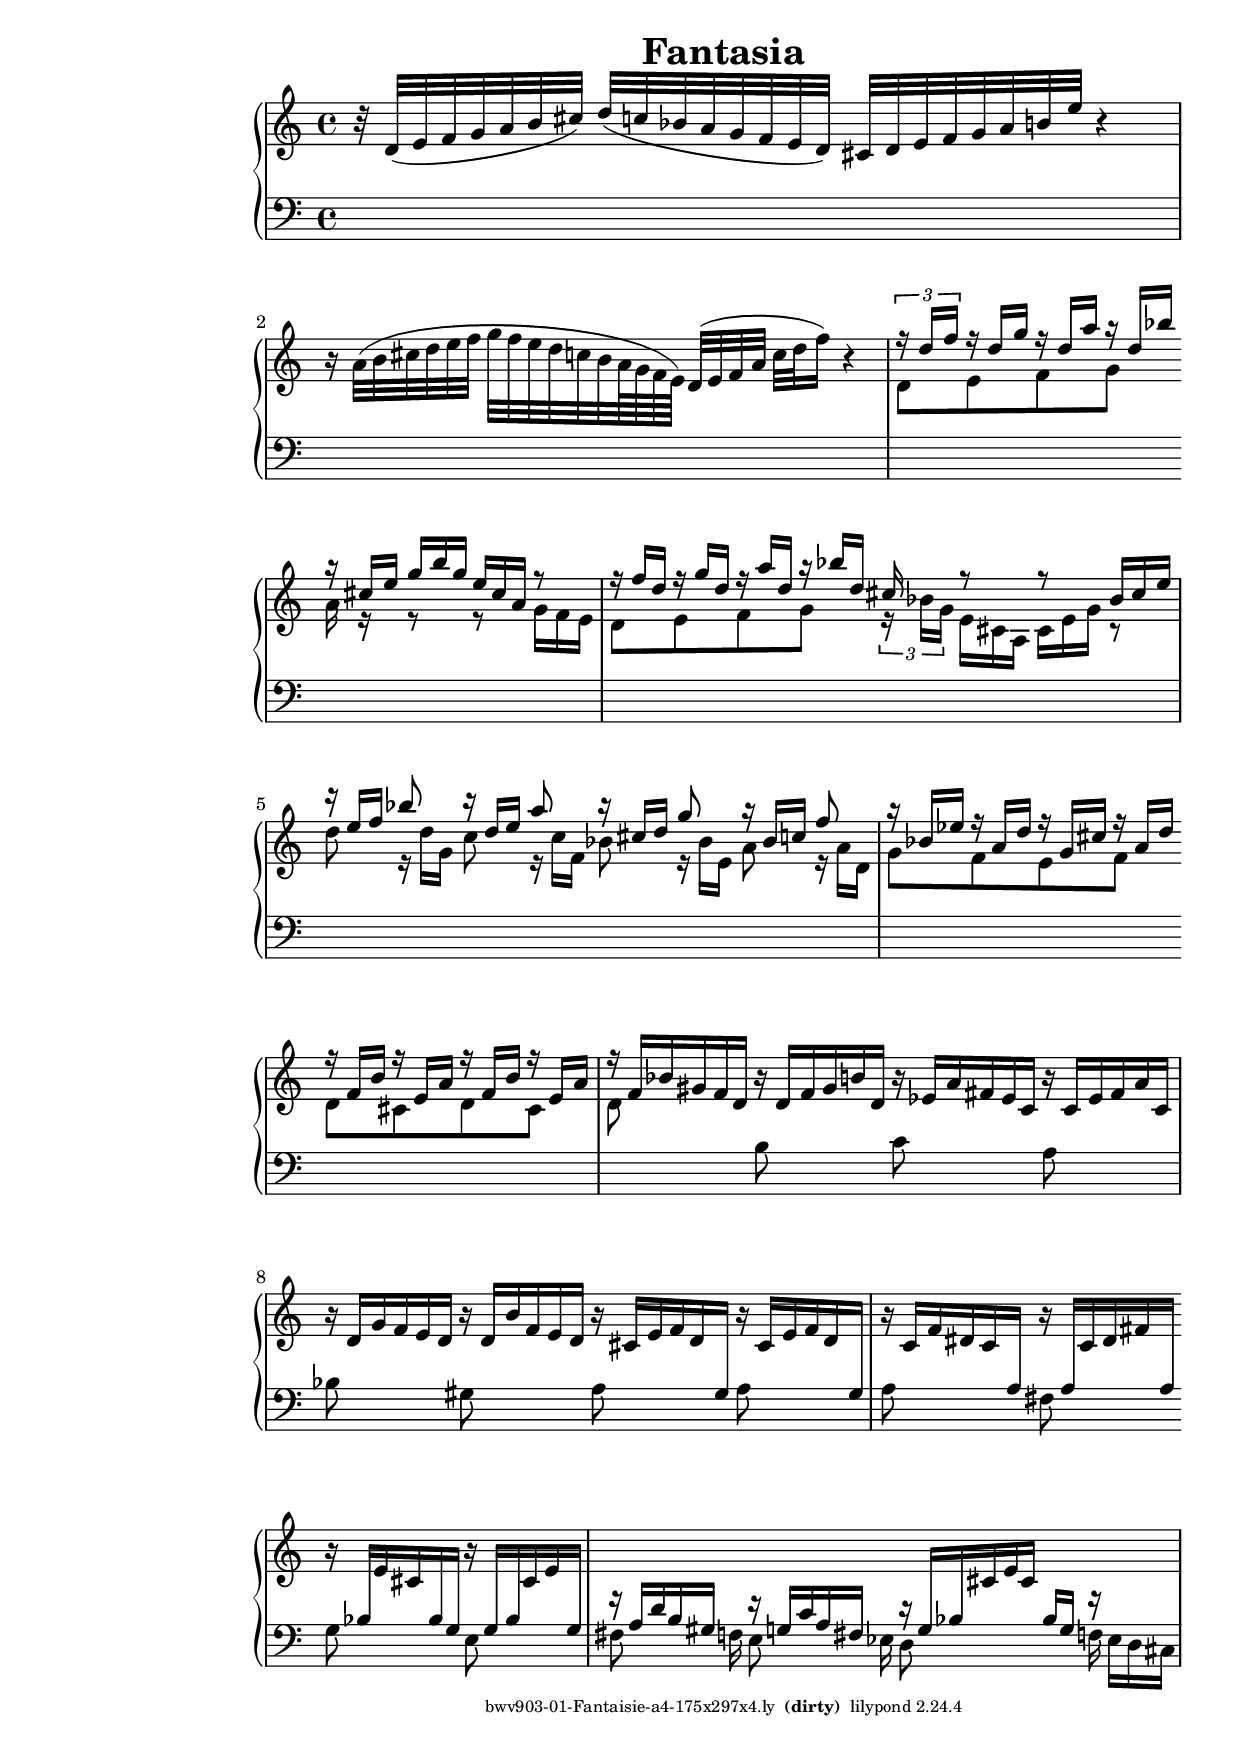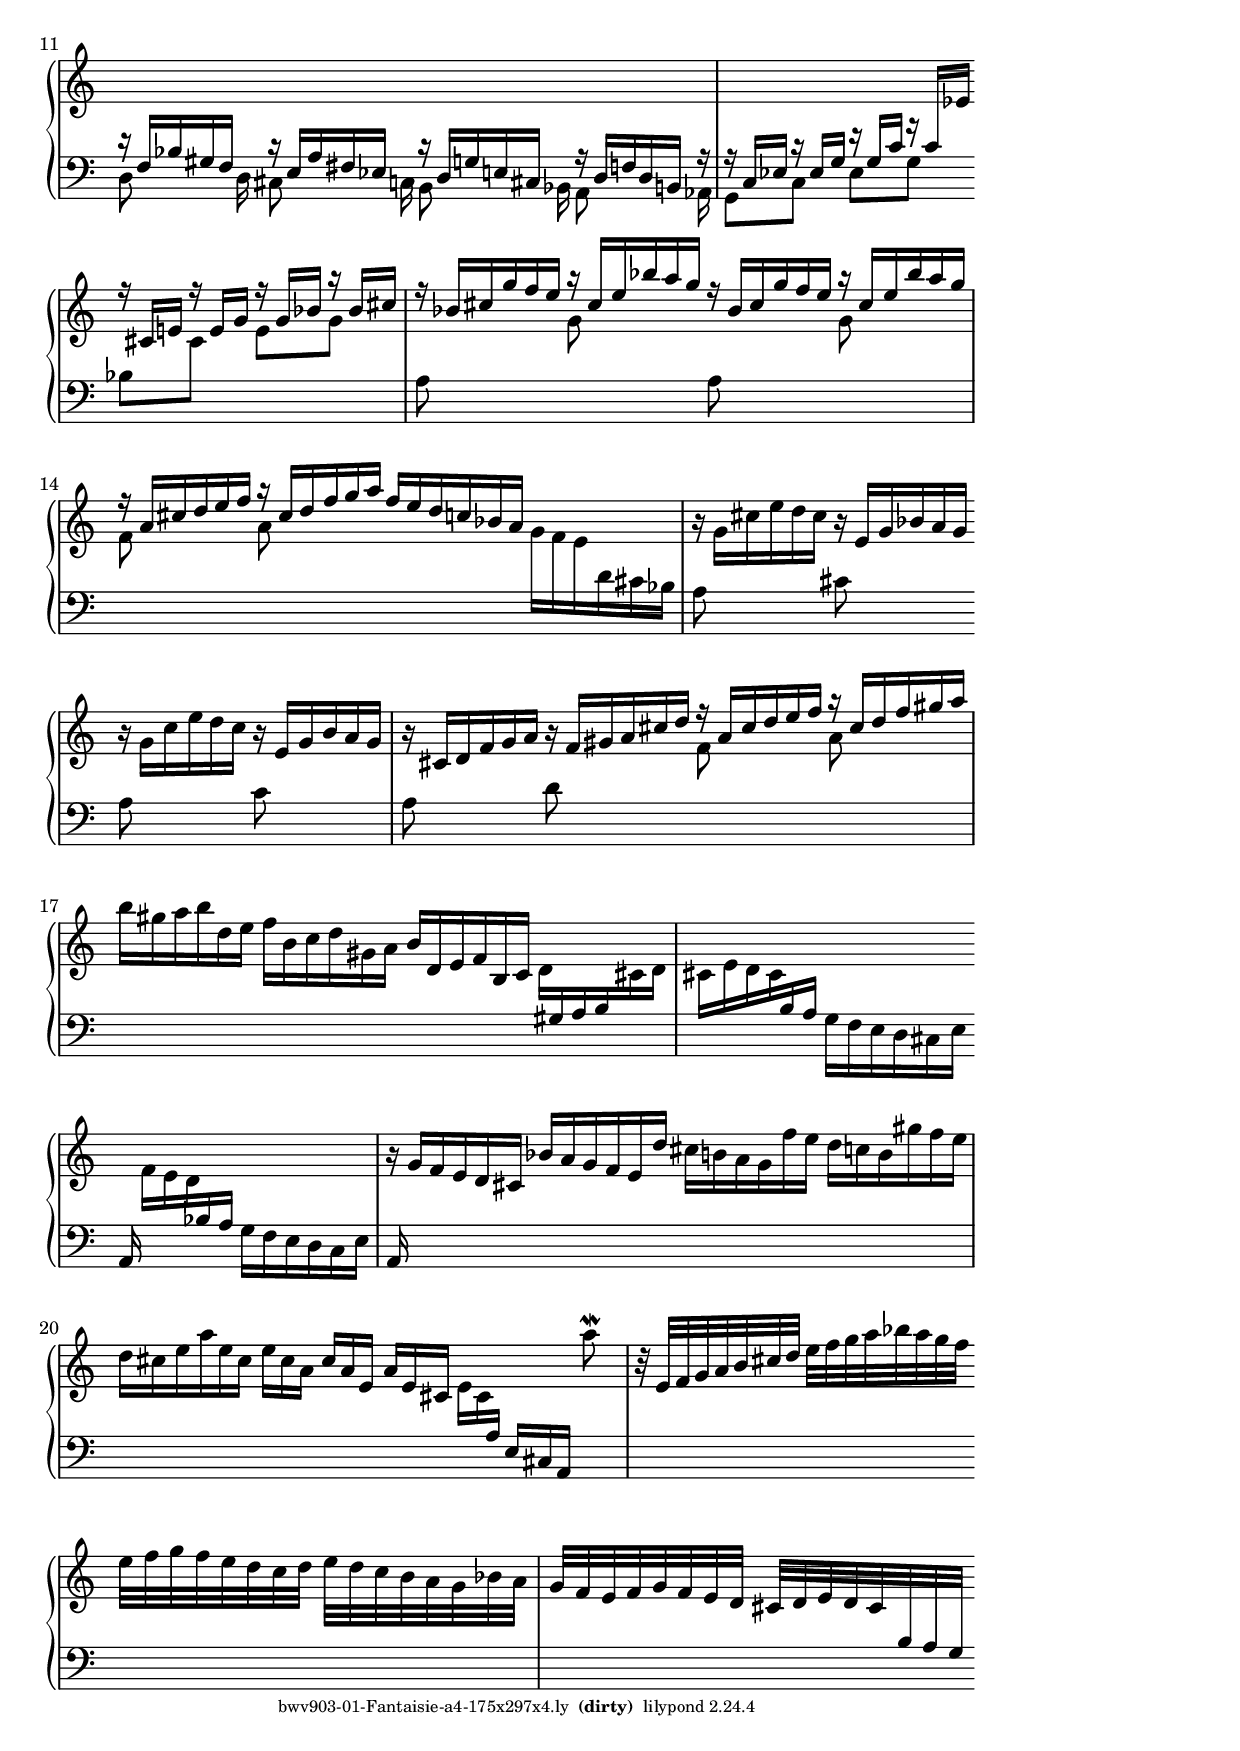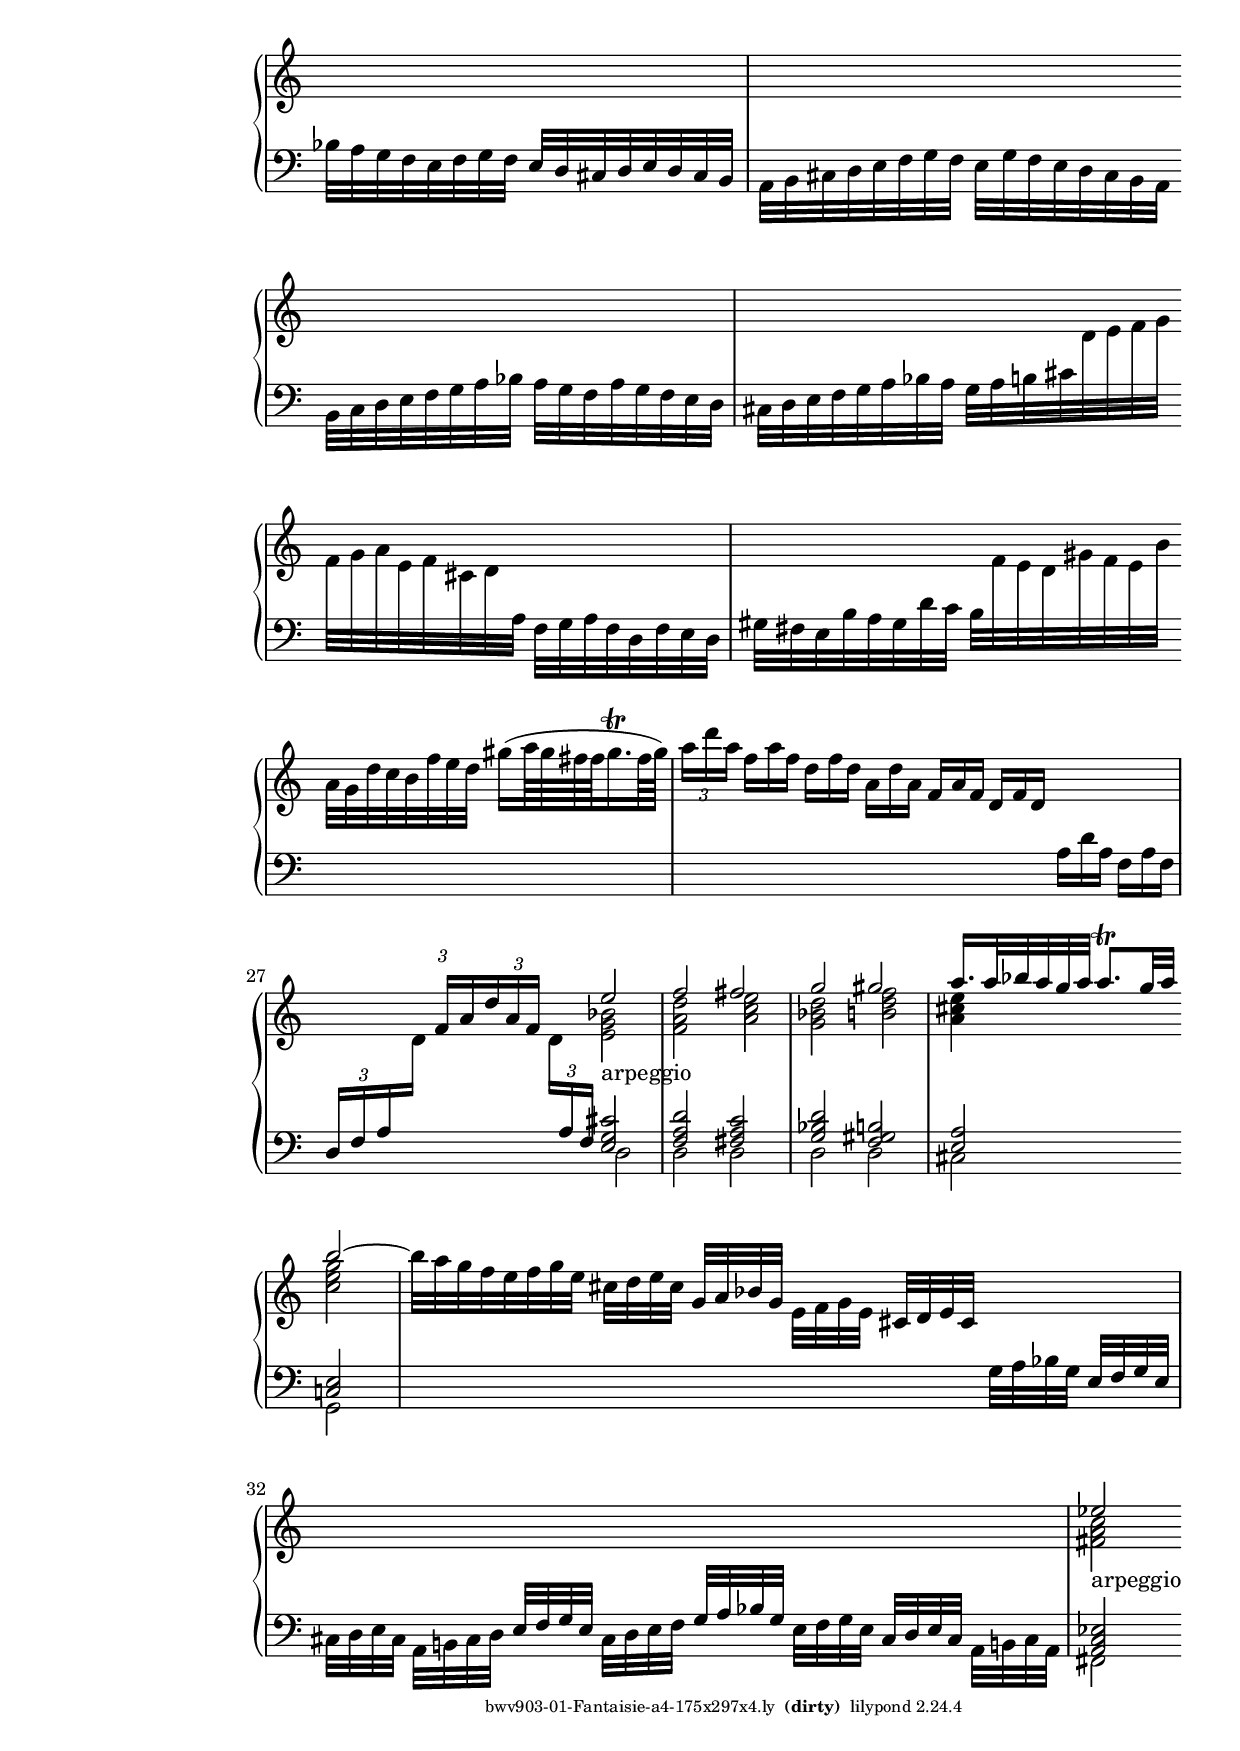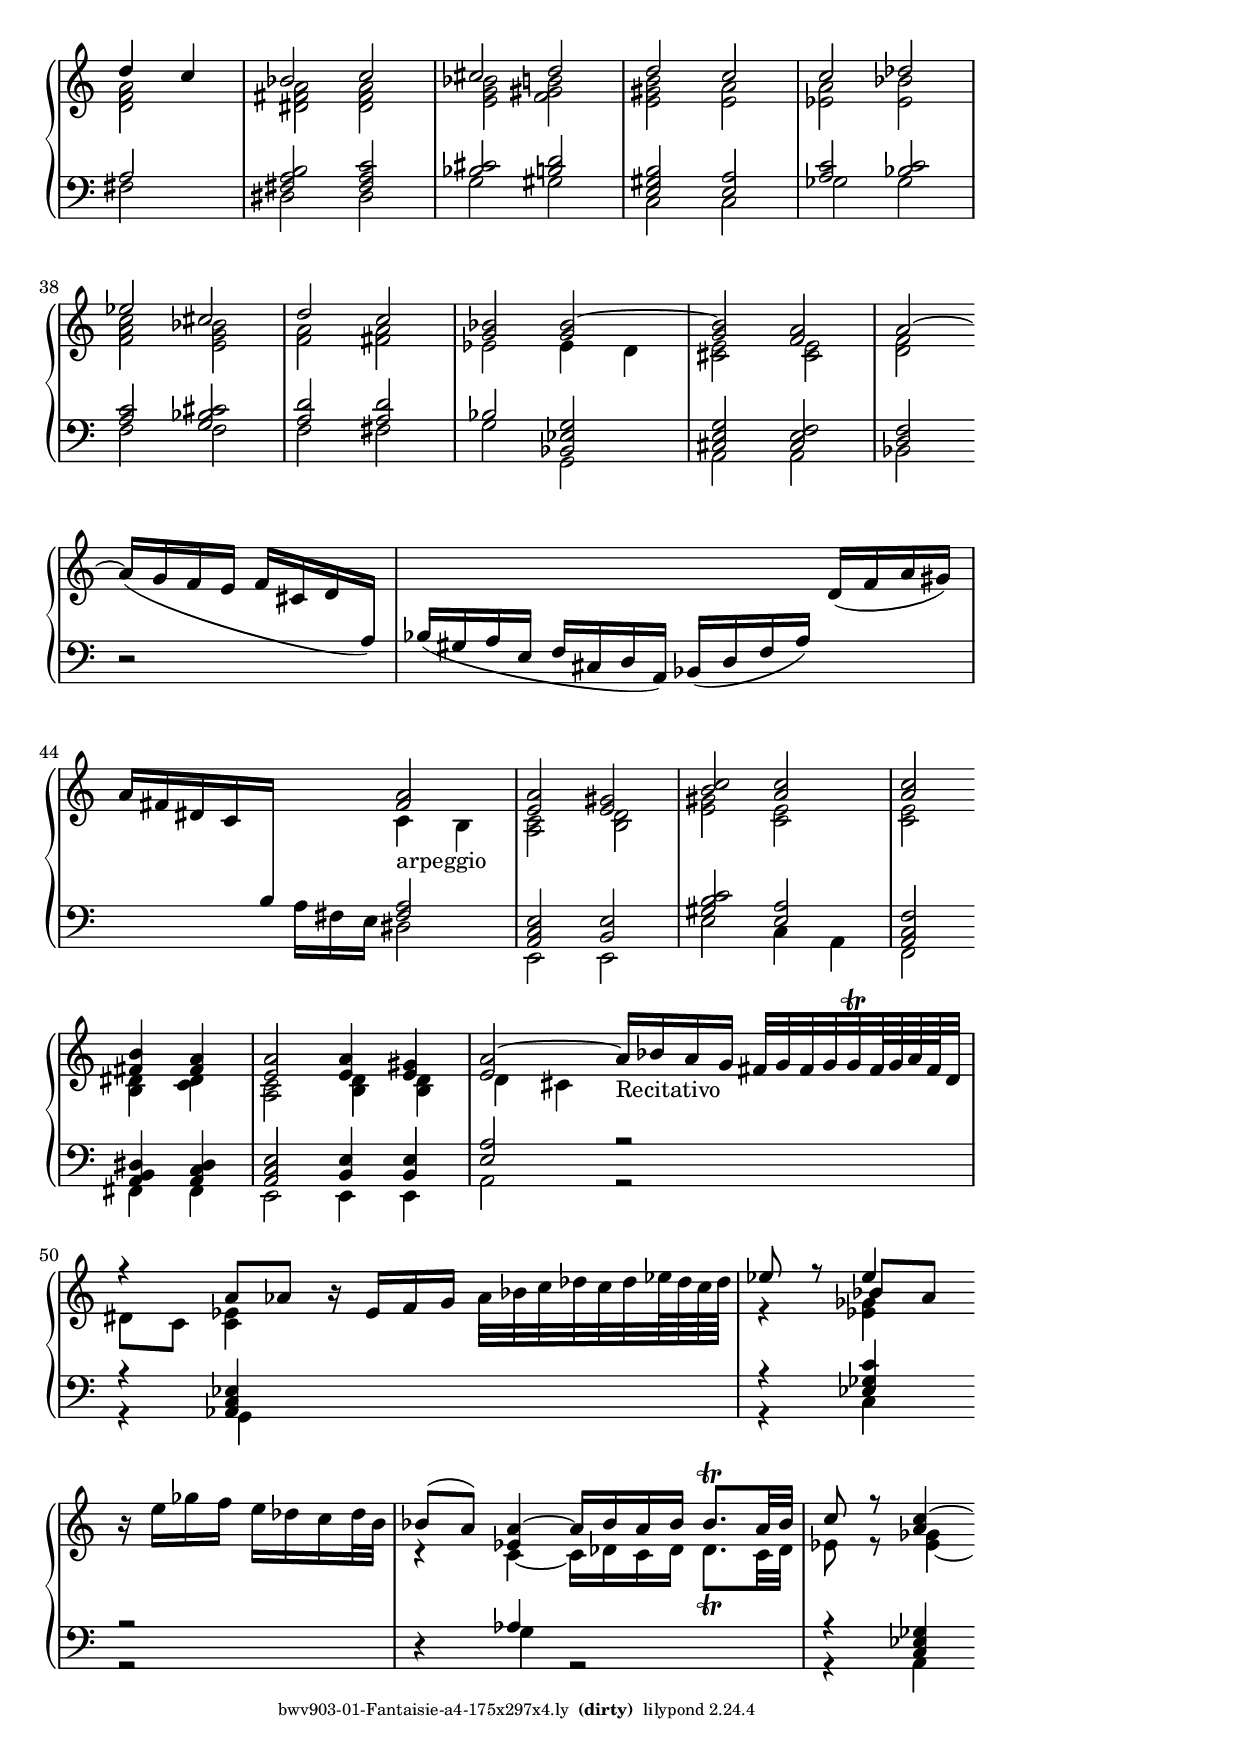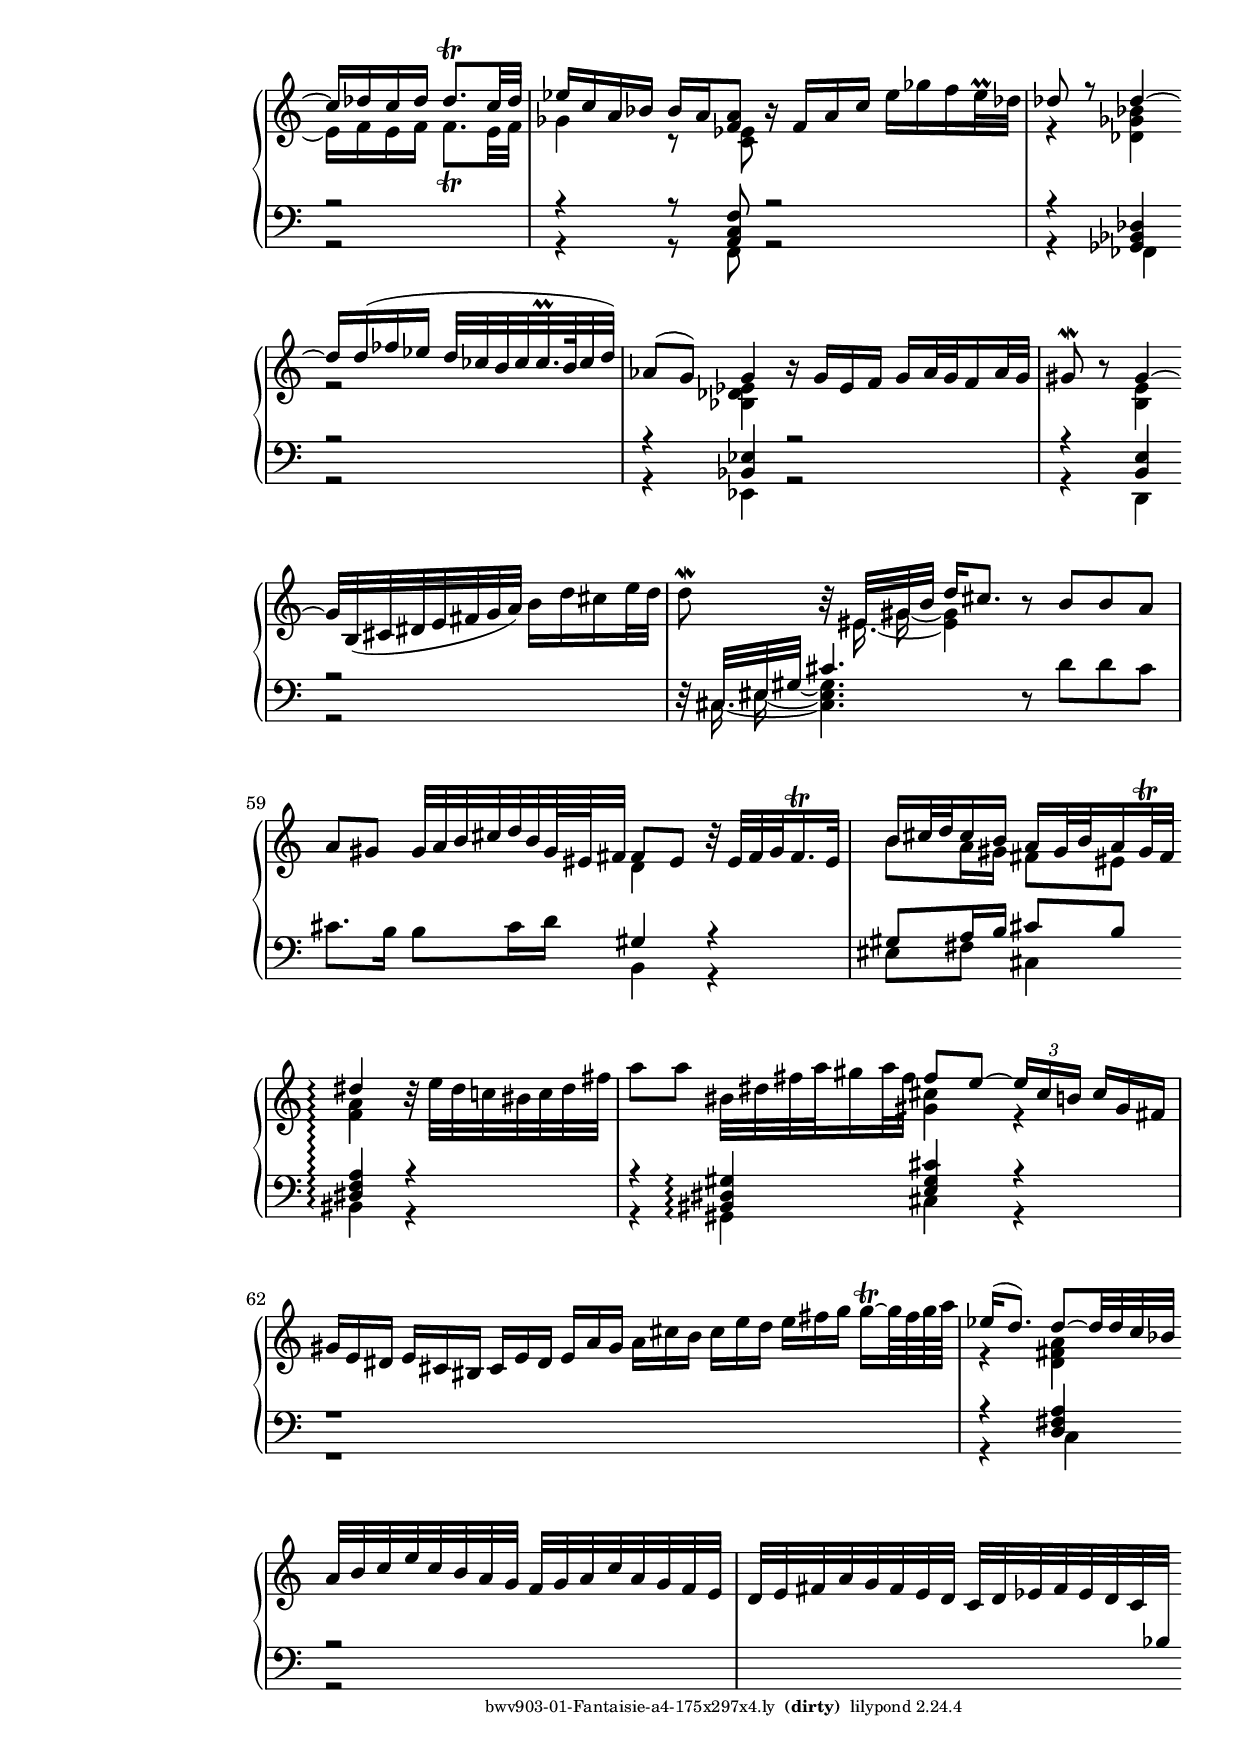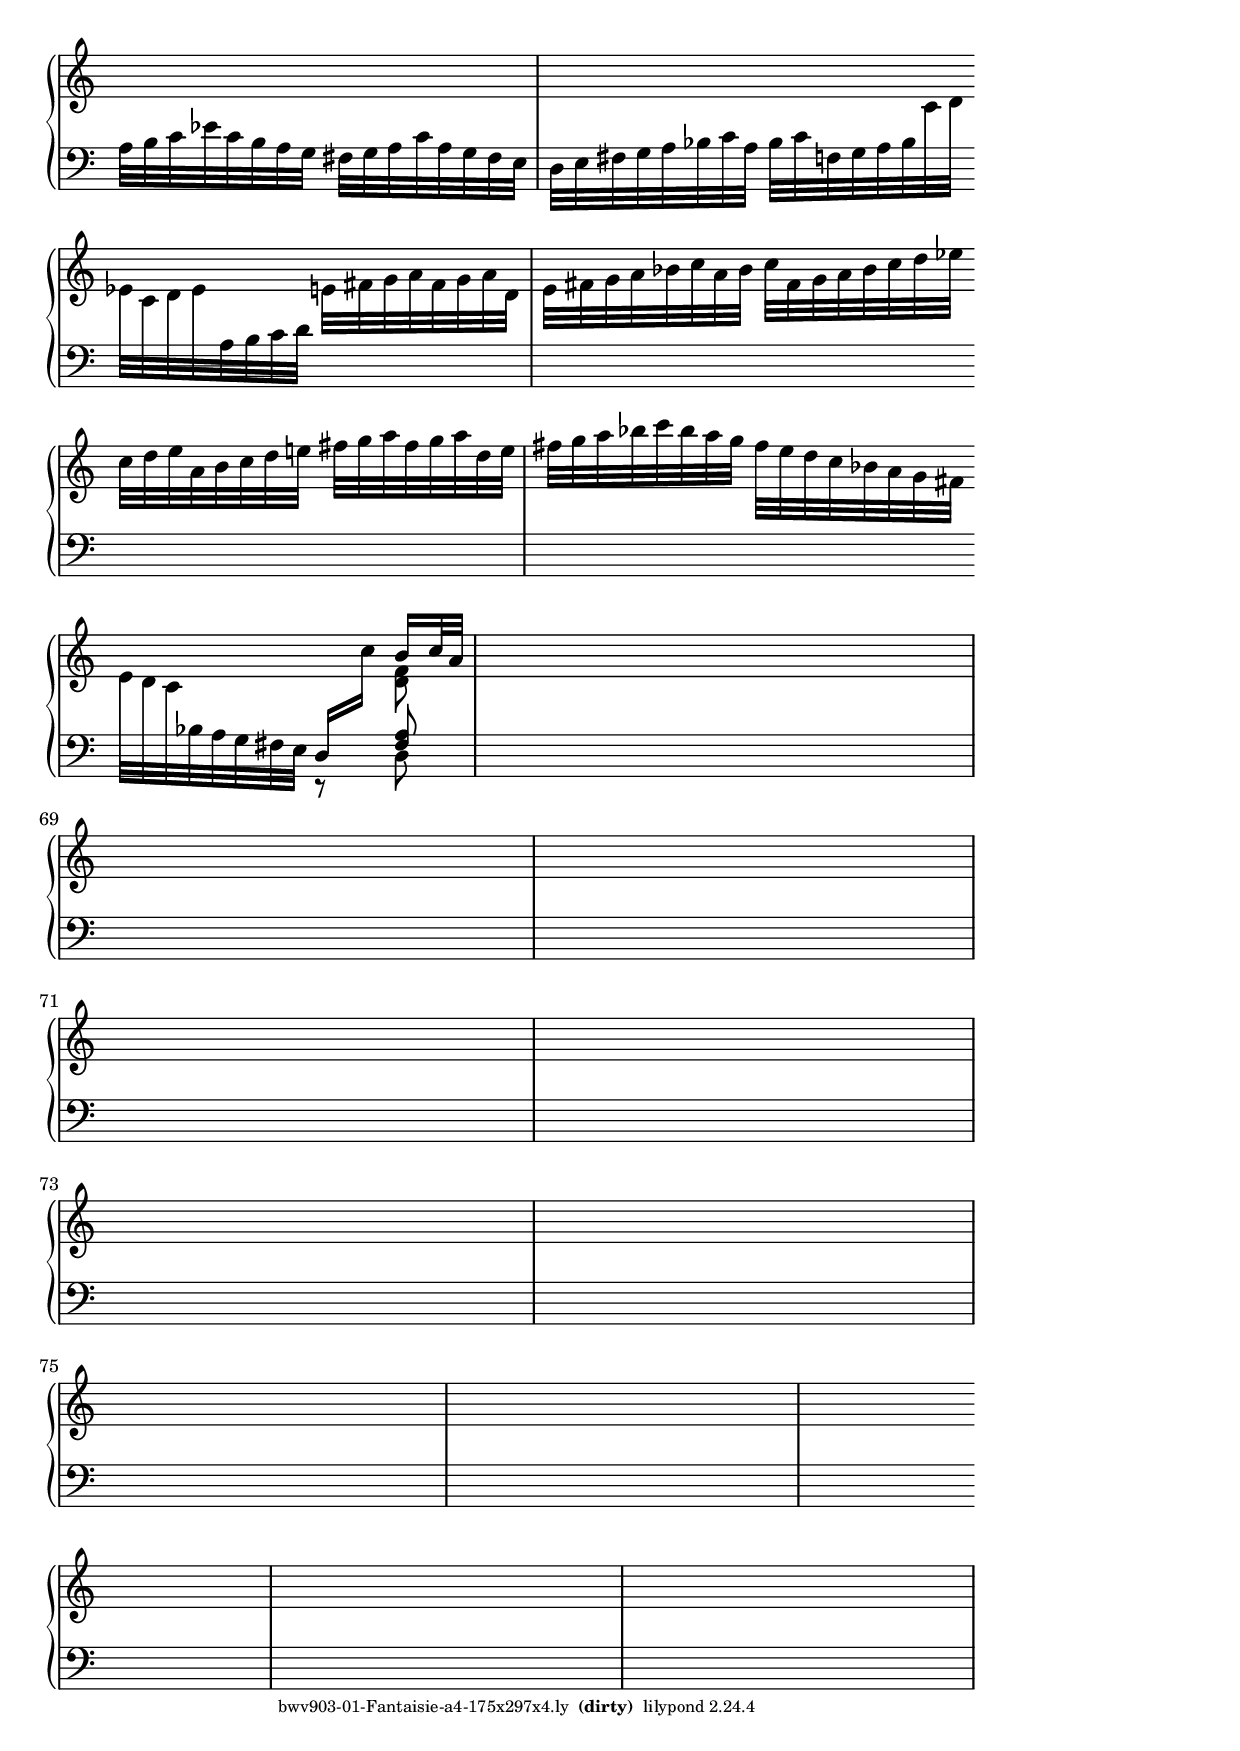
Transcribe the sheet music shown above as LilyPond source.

\version "2.18.2"

\include "../../include/general.ily"
\include "../../include/a4-175x297.ily"

breaks = {}

#(set-global-staff-size 20.0)
\version "2.18.2"

\header {
  title = "Fantasia"
}

cstl = \change Staff="left"
cstr = \change Staff="right"

global = {
  \key c \major
  \time 4/4
  \override Beam #'damping = #5
  \override Staff.NoteCollision #'merge-differently-dotted = ##t
  \set PianoStaff.connectArpeggios = ##t  
}

right = \relative c' {
  \global
  
  r32 d( e f g a b cis) d( c bes a g f e d) cis d e f g a b e r4
  r16 a,32( b cis d e f g f e d c b a64 g f e) d32( e f a c[ d f16]) r4
  
  \voiceOne \tuplet 3/2 { r16 d f } r16*2/3 d g r d a' r d, bes' r cis,[ e] g bes g e cis a r8
  r16*2/3 f' d r g d r a' d, r bes' d, cis s s r8 r8 bes16*2/3 cis e
  
  r16*2/3 e[ f] bes8 r16*2/3 d,[ e] a8 r16*2/3 cis,[ d] g8 r16*2/3 bes,[ c] f8
  r16*2/3 bes, ees r a, d r g, cis r a d r f, bes r e, a r f bes r e, a
  
  r16*2/3 \oneVoice f bes gis f d r d f gis b d, r ees a fis ees c r c ees fis a c,
  r d g f e d r d b' f e d r \stemUp cis e f d \cstl gis, \cstr r cis e f d \cstl gis, \cstr
  
  r16*2/3 c f dis c \cstl a \cstr r \cstl a \cstr c dis fis \cstl a, \cstr 
  r \cstl bes \cstr e cis \cstl bes g \cstr r \cstl g bes \cstr cis e \cstl g,
  
  \voiceOne r a d b gis s r g c a fis s r g bes \cstr cis e cis \cstl bes g r s s s
  r f bes gis f s r e a fis ees s r d g e cis s r d f d b r
  r c ees r ees g r g c r c \cstr ees r cis e r e g r g bes r bes cis
  
  r bes cis g' f e r cis e bes' a g r bes, cis g' f e r cis e bes' a g
  r a, cis d e f r cis d f g a f e d c bes a \stemDown g f e \cstl d cis bes
  
  \oneVoice \cstr r g' cis e d cis r e, g bes a g r g cis e d cis r e, g bes a g
  r cis, d f g a r f gis a cis d \voiceOne r a cis d e f r cis d f gis a
  
  \oneVoice b gis a b d, e f b, c d gis, a b d, e f b, c d \cstl gis, a b \cstr cis d
  cis e d cis \cstl b a g f e d cis e a,\noBeam \cstr f'' e d \cstl bes a g f e d cis e
  
  \cstr r g' f e d cis bes' a g f e d' cis b a g f' e d c b gis' f e
  d cis e a e cis e[ cis a] cis[ a e] a[ e cis] e[ cis \cstl a] e[ cis a] \cstr a'''8*2/3-\mordent s16*2/3
  
  r32 e, f g a b cis d e f g a bes a g f e f g f e d cis d e d cis b a g bes a
  g f e f g f e d \stemUp cis d e d cis \cstl b a g \stemNeutral bes a g f e f g f e d cis d e d cis b
  
  a b cis d e f g f e g f e d cis b a b cis d e f g a bes a g f a g f e d
  cis d e f g a bes a \stemDown g a b cis \cstr d e f g f g a e f cis d \cstl a f g a f d f e d
  
  gis fis e b' a gis d' c b \cstr f' e d gis f e b' a gis d' c b f' e d gis16( a64 gis fis fis gis16.-\trill fis64 gis)
  \stemNeutral \tuplet 3/2 { a16[ d a] } f16*2/3[ a f] d[ f d] a[ d a] f[ a f] d[ f d] \cstl a[ d a] f[ a f]
  
  \override TupletBracket.bracket-visibility = ##f
  \tuplet 3/2 { d16[ f a} \cstr \tuplet 3/2 { d] f[ a } \tuplet 3/2 { d a f] } \tuplet 3/2 { d[ \cstl a f] } \cstr 
  <<{ e''2 f fis g gis } \\ 
    { <e, g bes>_"arpeggio"
      <f a d> <a c e>
      <g bes d> <b d f> }>>
  
  <<{ a'16. a32 bes a g a  a8.-\trill g32 a bes2 ~
      \stemDown bes32 a g f e f g e } \\
    { <a, cis e>4 s <cis e g>2 }>>
  \stemDown cis32[ d e cis] \stemUp g[ a bes g] \stemDown e[ f g e] 
  \stemUp cis[ d e cis] \cstl \stemDown g[ a bes g] \stemUp e[ f g e]
  
  \stemDown cis[ d e cis] a[ b! cis d] \stemUp e[ f g e] \stemDown cis[ d e f] 
  \stemUp g[ a bes g] \stemDown e[ f g e] \stemUp cis[ d e cis] \stemDown a[ b! cis a] \cstr \stemNeutral
  
  <<{ ees'''2 d4 c
      bes2 c
      cis d 
      d c
      c des
      ees cis
      d c
      <g bes> <g bes~>
      <g bes> <f a>
      \slurDown a ~ a16( g f e f cis d \cstl a) } \\
    { <fis' a c>2_"arpeggio" <d fis a>
      <dis fis a> q
      <e g bes> <f gis b>
      <e gis b> <e a>
      <ees a> <ees bes'>
      <f a c> <e g bes>
      <f a> <fis a>
      ees ees4 d
      <cis e>2 q
      <d f> }>>
  
  \cstl \stemUp bes16( gis a e f cis d a) bes( d f a) \cstr d( f a gis)
  a[ fis dis c \cstl b] \stemNeutral a[ fis e] \cstr
  <<{ <fis' a>2 } \\ { c4_"arpeggio" b }>>
  
  <<{ <e a>2 <e gis>
      <b' c> <a c>
      <a c> <fis b>4 <fis a>
      <e a>2 <e a>4 <e gis>
      <e a>2 ~ a16_"Recitativo" bes a g } \\
    { <a, c>2 <b d>
      <e gis> <c e>
      <c e> <b dis>4 <c dis>
      <a c>2 <b d>4 <b d>
      d cis }>>
  fis 32 g fis g g-\trill fis64 g a fis d32

  <<{ r4 a'8 aes } \\ { dis,8 c <c ees>4 }>> 
  r16 ees f g aes32 bes c des c des ees64 des c des
  <<{ ees8 r ees4 } \\ { r4 <ees, ges> } \\ { s4 bes'8 a }>> 
  r16 ees' ges f ees des c des32 bes
  
  <<{ bes8( a) <ees a>4 ~ a16 bes a bes bes8.-\trill a32 bes
      c8 r <a c>4 ~ c16 des c des des8.-\trill c32 des
      ees16 c a bes bes a <f a>8 } \\ 
    { r4 c ~ c16 des c des des8.-\trill c32 des
      ees8 r <ees ges>4 ~ ees16 f ees f f8.-\trill ees32 f
      ges4 r8 <c, ees> }>>
  r16 f a c ees ges f ees32-\prall des
  
  <<{ des8 r des4 ~ des16 des( fes ees des32 ces bes ces ces32.-\prall bes64 ces32 des)
      aes8( g) g4 } \\ { r4 <des ges bes> r2 s4 <bes des ees> }>>
  r16 g' ees f g aes32 g f16 aes32 g
  gis8-\mordent r <<{ \slurNeutral gis4 ~ gis32 b,( cis dis e fis gis a) } \\ { <b, e>4 }>> b'16 d cis e32 d
  
  d8-\mordent r32 <<{ eis,32 gis b d16 cis8. } \\ { \set tieWaitForNote = ##t eis,16.*1/3\noBeam ~ gis16 ~ <eis gis>4 }>> r8 b' b a
  a gis gis32 a b cis d b gis64 eis fis32 <<{ fis8[ eis] } \\ { d4 }>> r32 eis fis gis fis16.-\trill eis32
  <<{ b'16cis32 d cis16 b a gis32 b a16 gis32-\trill fis } \\ { b8 a16 gis fis8 eis }>>
  
  <<{ dis'4 \arpeggio } \\ { <fis, a>\arpeggio }>>
  r32 e'32 dis c bis c dis fis
  a8 a bis,32 dis fis a gis16 a32 fis
  <<{ fis8 e ~ \tuplet 3/2 { e16[ cis b] } cis16*2/3 gis fis } \\ { <gis cis>4 r }>>
  
  gis16*2/3[ e dis] e[ cis bis] cis[ e dis] e[ a gis] a[ cis b] cis[ e d] e[ fis g] g16-\trill ~ g64 fis g a
  <<{ ees16( d8.) d8 ~ d32 d c bes a32 bes c ees c bes a g } \\ { r4 <d fis a>4 }>> fis32 g a c a g fis e
  
  d e fis a g fis e d \stemUp c d ees fis ees d c \cstl bes \stemNeutral a bes c ees c bes a g fis g a c a g fis e
  d e fis g a bes c a \stemDown bes c f, g a bes \cstr c d ees c d ees \cstl a, bes c d \cstr e fis g a fis g a d,
  e fis g a bes c a bes c fis, g a bes c d ees
  c d ees a, bes c d e fis g a fis g a d, e
  fis g a bes c bes a g fis e d c bes a g fis e d c \cstl bes a g fis e \stemNeutral
  
  <<{ d16[ \cstr \once \stemDown c''] bes c32 a } \\ { \cstr s8 <d, fis> }>> \cstr
}

left = \relative c' {
  \global
  
  s1 s1 \change Staff="right" \voiceTwo
  d8 e f g a16*2/3 r s r8 r g16*2/3 f e
  d8 e f g \tuplet 3/2 { r16 bes g } e16*2/3[ cis a] cis e g r8

  d'8 r16*2/3 d g, c8 r16*2/3 c f, bes8 r16*2/3 bes e, a8 r16*2/3 a d,
  g8 f e f d cis d cis
  
  d8 s \change Staff="left" b s c s a s 
  bes s gis s a s a s
  
  a s fis s g s e s
  \scaleDurations 2/3 { fis8 s16 s s f e8 s16 s s ees d8 s s s f16 ees[ d cis] }
  
  \scaleDurations 2/3 { d8 s16 s s d cis8 s16 s s c b8 s16 s s bes a8 s16 s s aes }
  g8[ c] ees[ g] bes[ \cstr cis] e[ g]
  
  \cstl a,8 s \cstr g' s \cstl a, s \cstr g' s
  f s a s s2 \cstl
  
  a,8 s cis s a s cis s
  a s d s \cstr f s a s
  
  \cstl \oneVoice s1*2 a,,16 s s8 s2. 
  s1*7 s2 
  
  <<{ <e' g cis>2
      <f a d> <fis a c>
      <g bes d> <f gis b>
      <e a> <c e> } \\ 
    { d d d d d cis g }>>
  
  s1*2
  <<{ <a c ees>2 a'
      <fis a b> <fis a c>
      <bes cis> <b d>
      <e, gis b> <e a>
      <a c> <bes c>
      <a c> <g bes cis>
      < a d> q
      bes <bes, ees g>
      <cis e g> <cis e f>
      <d f> } \\
    { fis,2 fis' dis dis
      g gis c, c
      ges' ges f f
      f fis g g,
      a a bes }>> r2
  
  s1 s2 <<{ <fis' a> } \\ { dis }>>
  <<{ <a c e> <b e>
      <gis' b c> <e a>
      <a, c f> <a b dis>4 <a c dis>
      <a c e>2 <b e>4 q
      <e a>2 r } \\
    { e,2 e
      e' c4 a
      f2 fis4 fis
      e2 e4 e
      a2 r }>>
  
  <<{ r4 <aes c ees>4 s2
      r4 <ees' ges c> r2 } \\
    { r4 g, s2 r4 c r2 }>>
  r4 <<{ aes'4 } \\ { g r2 }>>
  
  <<{ r4 <c, ees ges> r2
      r4 r8 <a c f> r2
      r4 <ges bes des> r2
      r4 <bes ees> r2
      r4 <b e> r2 } \\
    { r4 a r2
      r4 r8 f r2
      r4 fes r2
      r4 ees r2
      r4 d r2 }>>
  
  r32 <<{ cis'32 eis gis cis4. } \\ 
    { \set tieWaitForNote = ##t cis,16.*1/3\noBeam ~ eis16*1/2\noBeam ~ 
      \once \hideNotes gis32 ~ <cis, eis gis>4. }>> r8 d' d cis
  
  cis8. b16 b8 cis16 d
  <<{ gis,4 r gis8 a16 b cis8 b } \\ { b,4 r eis8 fis cis4 }>>
  <<{ <dis fis a>4\arpeggio r r <bis dis gis>\arpeggio <e gis cis> r 
      r1 r4 <d fis a> r2 } \\
    { bis4\arpeggio r r gis\arpeggio cis r r1 r4 c r2 }>>
  
  s1*3 
  s2. \voiceTwo r8 <<{ <fis a> } \\ { d }>>
}

breaks = { \repeat unfold 79 { s2 \bar "" s2 \bar "|" } }

\score {
  \new PianoStaff <<
    \new Staff = "right" {
      << 
        \breaks
        \new Voice = "right" { \right }
      >>
    }
    \new Staff = "left" { 
      <<
        \breaks 
        \new Voice { \clef bass \left }
      >>
    }
  >>
  \layout { indent = 0 }
}

